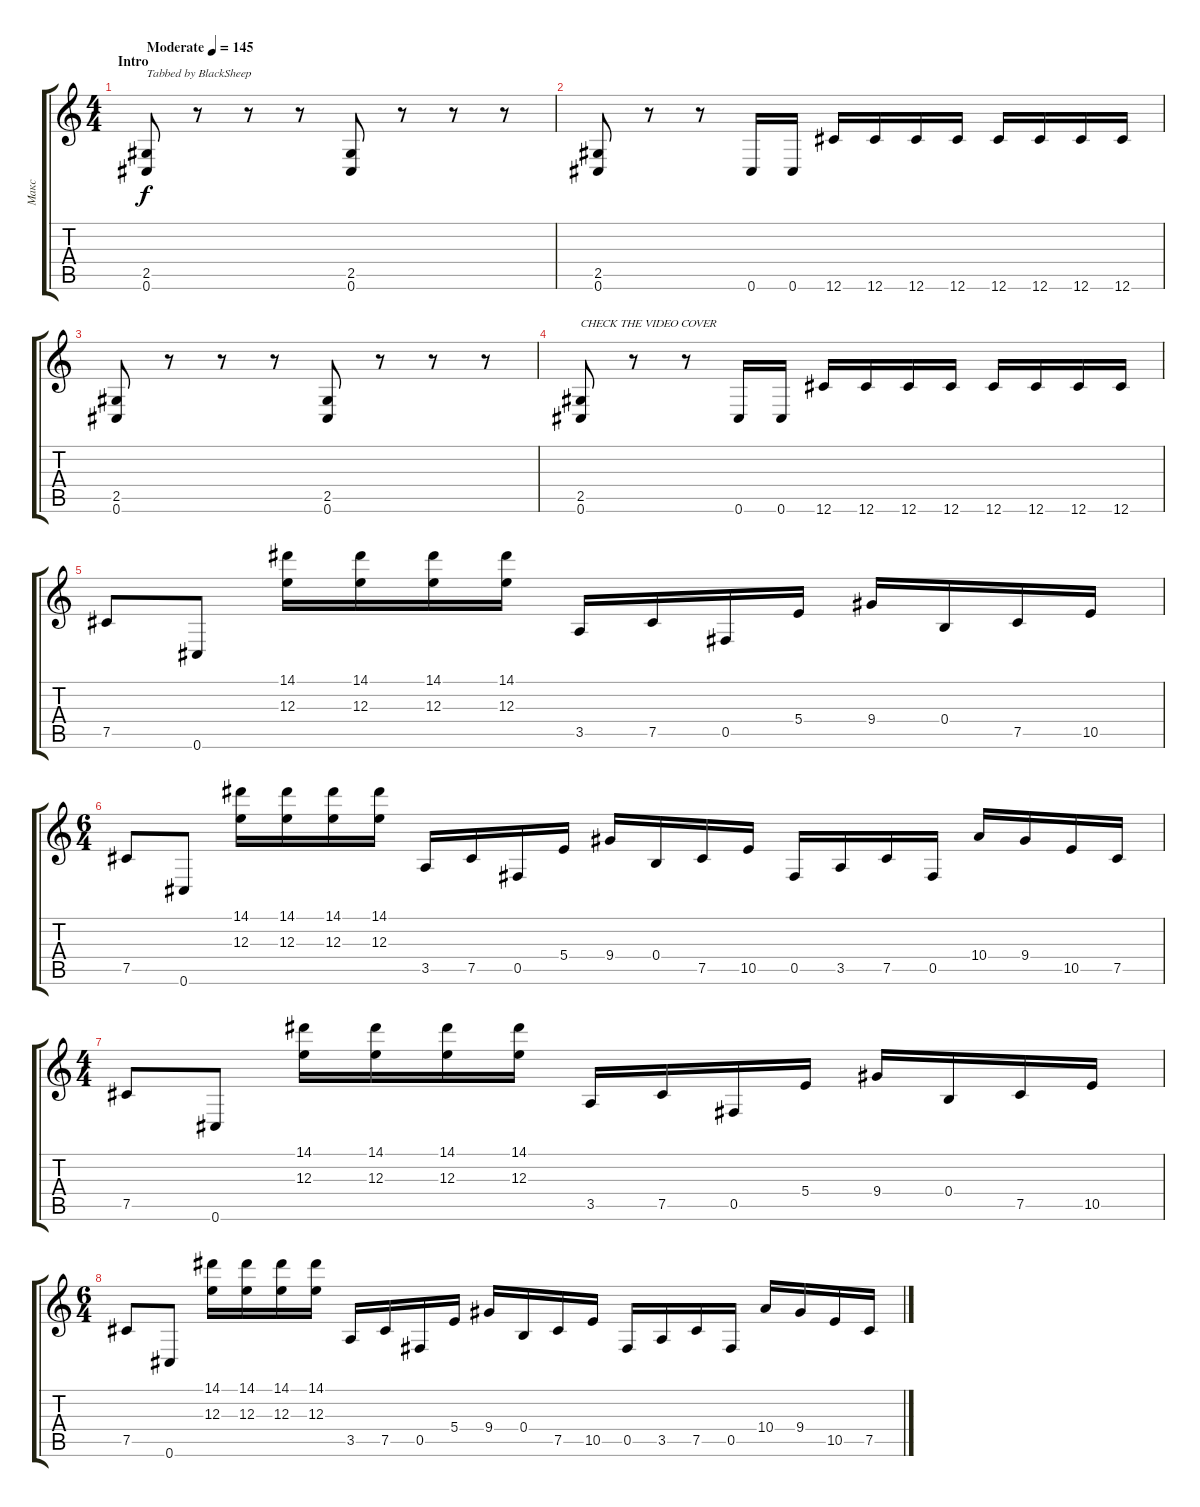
\track ("Макс" "Макс") {instrument overdrivenguitar}
\staff {score tabs}
\tuning (Db4 Ab3 E3 B2 Gb2 Db2) {hide}
\ts (4 4)
\section ("" "Intro")
\tempo (145 "Moderate")
\clef g2
\ks c
(2.5 0.6).8{txt "Tabbed by BlackSheep " dy f instrument overdrivenguitar} r.8 r.8 r.8 (2.5 0.6).8 r.8 r.8 r.8 |
(2.5 0.6).8{txt ""} r.8 r.8 0.6.16 0.6.16 12.6.16 12.6.16 12.6.16 12.6.16 12.6.16 12.6.16 12.6.16 12.6.16 |
(2.5 0.6).8 r.8 r.8 r.8 (2.5 0.6).8 r.8 r.8 r.8 |
(2.5 0.6).8{txt "CHECK THE VIDEO COVER"} r.8 r.8 0.6.16 0.6.16 12.6.16 12.6.16 12.6.16 12.6.16 12.6.16 12.6.16 12.6.16 12.6.16 |
7.5.8{txt ""} 0.6.8 (14.1 12.3).16 (14.1 12.3).16 (14.1 12.3).16 (14.1 12.3).16 3.5.16 7.5.16 0.5.16 5.4.16 9.4.16 0.4.16 7.5.16 10.5.16 |
\ts (6 4)
7.5.8 0.6.8 (14.1 12.3).16 (14.1 12.3).16 (14.1 12.3).16 (14.1 12.3).16 3.5.16 7.5.16 0.5.16 5.4.16 9.4.16 0.4.16 7.5.16 10.5.16 0.5.16 3.5.16 7.5.16 0.5.16 10.4.16 9.4.16 10.5.16 7.5.16 |
\ts (4 4)
7.5.8 0.6.8 (14.1 12.3).16 (14.1 12.3).16 (14.1 12.3).16 (14.1 12.3).16 3.5.16 7.5.16 0.5.16 5.4.16 9.4.16 0.4.16 7.5.16 10.5.16 |
\ts (6 4)
7.5.8 0.6.8 (14.1 12.3).16 (14.1 12.3).16 (14.1 12.3).16 (14.1 12.3).16 3.5.16 7.5.16 0.5.16 5.4.16 9.4.16 0.4.16 7.5.16 10.5.16 0.5.16 3.5.16 7.5.16 0.5.16 10.4.16 9.4.16 10.5.16 7.5.16
